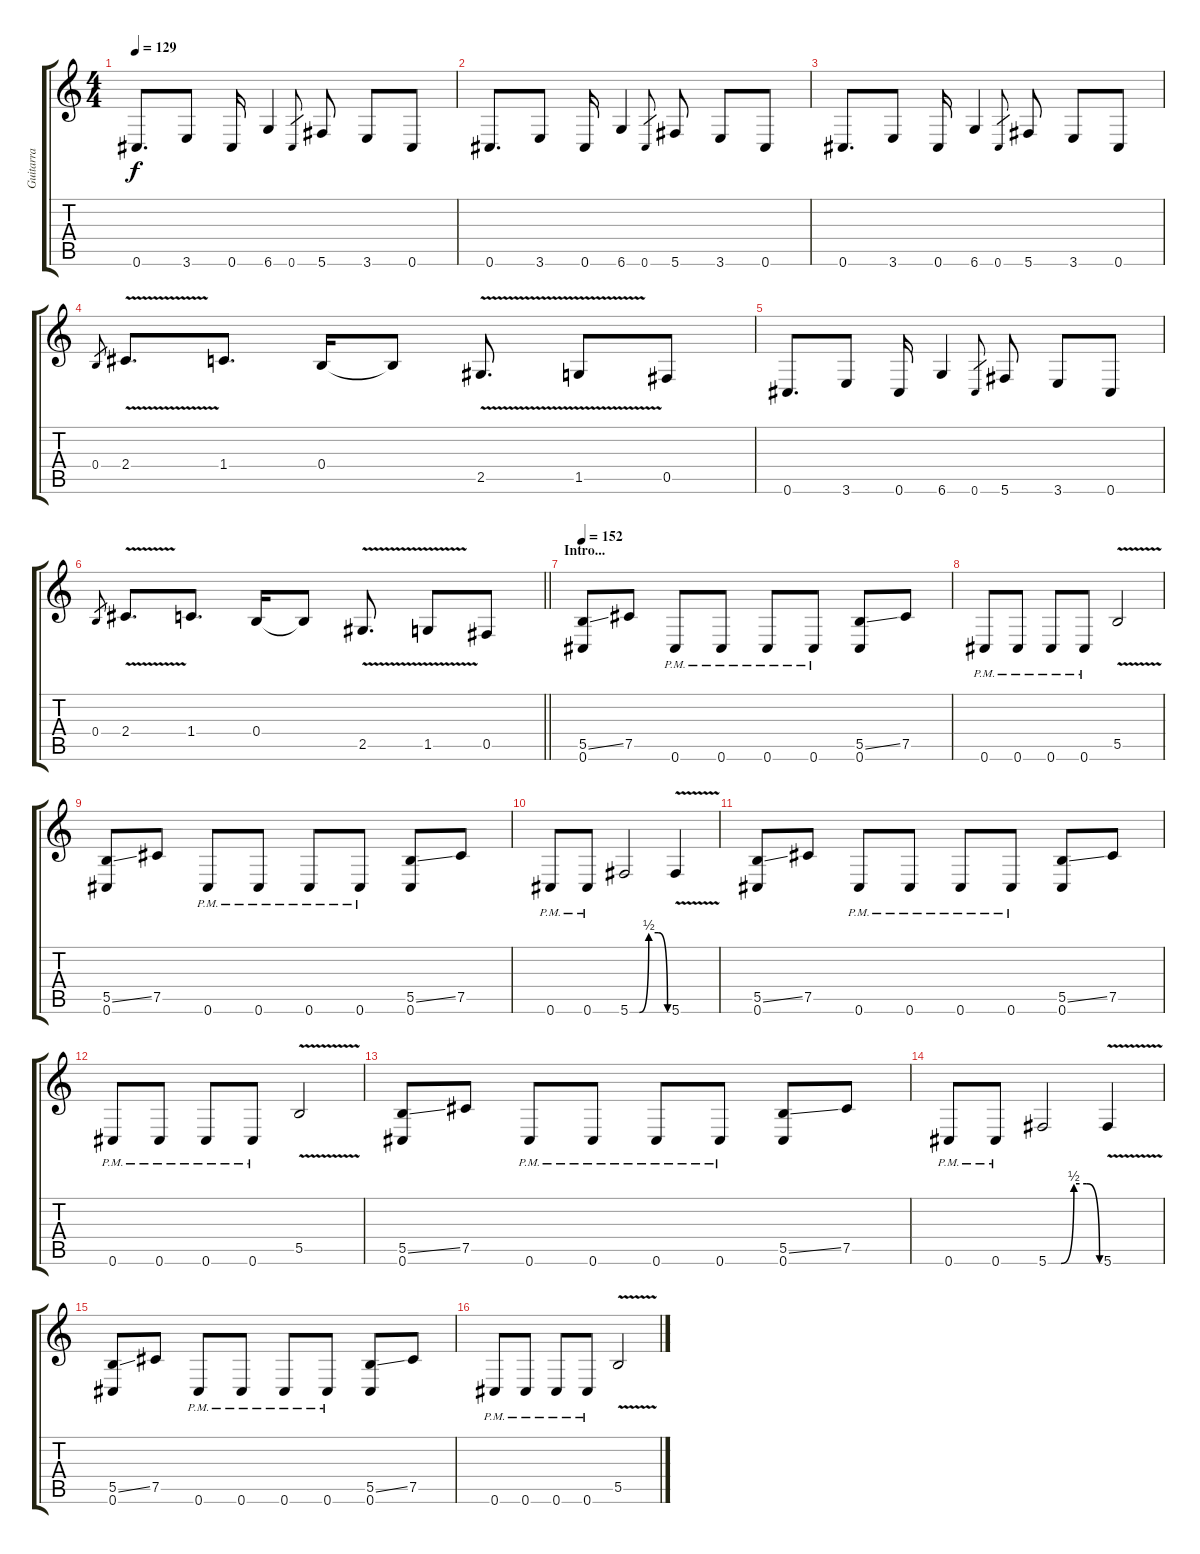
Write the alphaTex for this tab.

\track ("Guitarra" "Guitarra") {instrument distortionguitar}
\staff {score tabs}
\tuning (Db4 Ab3 E3 B2 Gb2 Db2) {hide}
\ts (4 4)
\tempo 129
\clef g2
\ks c
0.6.8{d dy f} 3.6.8 0.6.16 6.6.4 0.6.8{gr} 5.6.8 3.6.8 0.6.8 |
0.6.8{d} 3.6.8 0.6.16 6.6.4 0.6.8{gr} 5.6.8 3.6.8 0.6.8 |
0.6.8{d} 3.6.8 0.6.16 6.6.4 0.6.8{gr} 5.6.8 3.6.8 0.6.8 |
0.4.8{gr} 2.4{v}.8{d} 1.4.8{d} 0.4.16 0.4{t}.8 2.5{v}.8{d} 1.5{v}.8 0.5.8 |
0.6.8{d} 3.6.8 0.6.16 6.6.4 0.6.8{gr} 5.6.8 3.6.8 0.6.8 |
\barLineRight lightlight
0.4.8{gr} 2.4{v}.8{d} 1.4.8{d} 0.4.16 0.4{t}.8 2.5{v}.8{d} 1.5{v}.8 0.5.8 |
\section ("" "Intro...")
\tempo 152
(5.5{ss} 0.6).8 7.5.8 0.6{pm}.8 0.6{pm}.8 0.6{pm}.8 0.6{pm}.8 (5.5{ss} 0.6).8 7.5.8 |
0.6{pm}.8 0.6{pm}.8 0.6{pm}.8 0.6{pm}.8 5.5{v}.2 |
(5.5{ss} 0.6).8 7.5.8 0.6{pm}.8 0.6{pm}.8 0.6{pm}.8 0.6{pm}.8 (5.5{ss} 0.6).8 7.5.8 |
0.6{pm}.8 0.6{pm}.8 5.6{be (custom 0 0 15 0 30 2 45 2 60 0)}.2 5.6{v}.4 |
(5.5{ss} 0.6).8 7.5.8 0.6{pm}.8 0.6{pm}.8 0.6{pm}.8 0.6{pm}.8 (5.5{ss} 0.6).8 7.5.8 |
0.6{pm}.8 0.6{pm}.8 0.6{pm}.8 0.6{pm}.8 5.5{v}.2 |
(5.5{ss} 0.6).8 7.5.8 0.6{pm}.8 0.6{pm}.8 0.6{pm}.8 0.6{pm}.8 (5.5{ss} 0.6).8 7.5.8 |
0.6{pm}.8 0.6{pm}.8 5.6{be (custom 0 0 15 0 30 2 45 2 60 0)}.2 5.6{v}.4 |
(5.5{ss} 0.6).8 7.5.8 0.6{pm}.8 0.6{pm}.8 0.6{pm}.8 0.6{pm}.8 (5.5{ss} 0.6).8 7.5.8 |
0.6{pm}.8 0.6{pm}.8 0.6{pm}.8 0.6{pm}.8 5.5{v}.2
